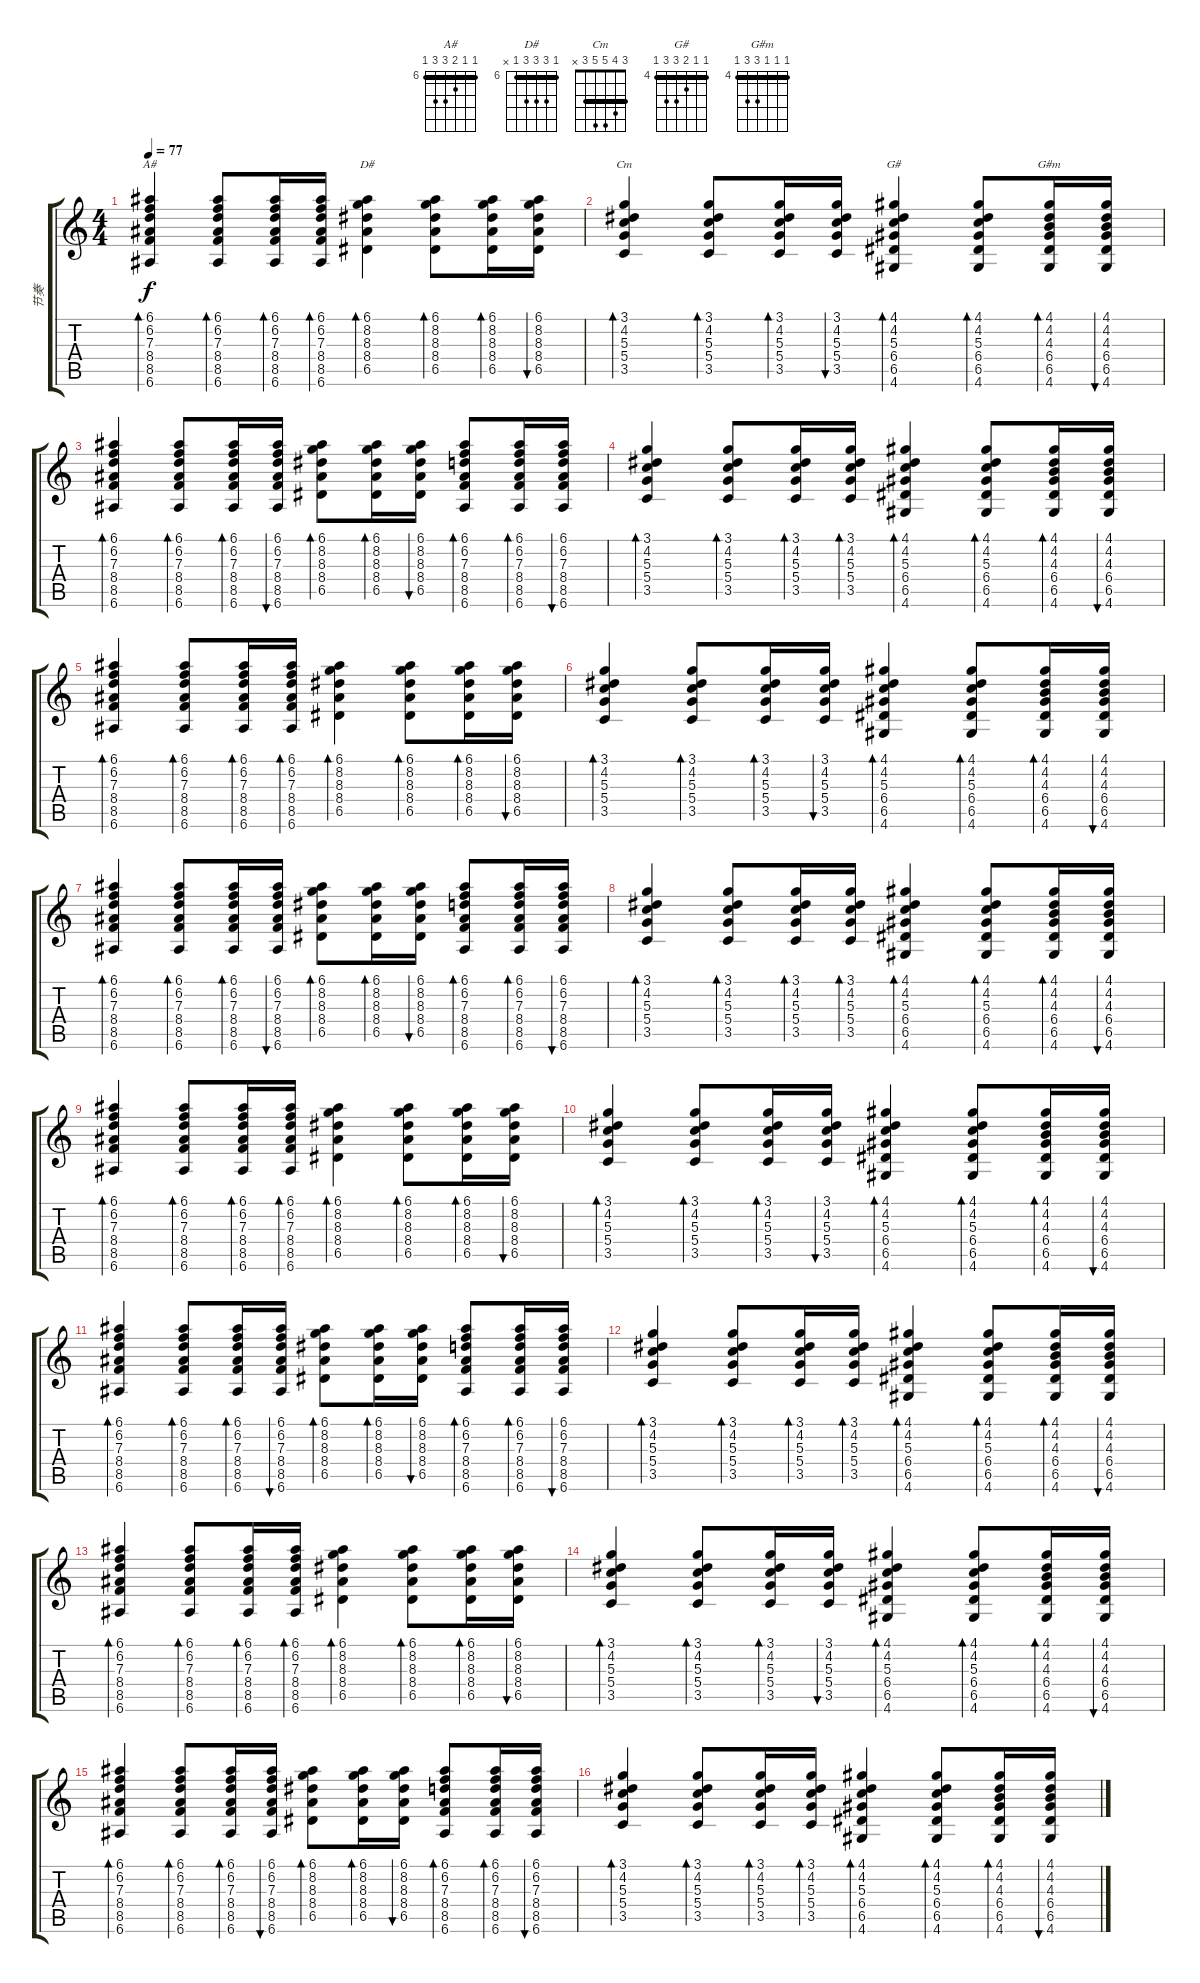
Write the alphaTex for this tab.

\track ("节奏" "节奏") {instrument acousticguitarnylon}
\staff {score tabs}
\tuning (E4 B3 G3 D3 A2 E2) {hide}
\chord ("A#" 6 6 7 8 8 6) {firstfret 6 barre 6}
\chord ("D#" 6 8 8 8 6 x) {firstfret 6 barre 6}
\chord ("Cm" 3 4 5 5 3 x) {barre 3}
\chord ("G#" 4 4 5 6 6 4) {firstfret 4 barre 4}
\chord ("G#m" 4 4 4 6 6 4) {firstfret 4 barre 4}
\ts (4 4)
\tempo 77
\clef g2
\ks c
(6.1 6.2 7.3 8.4 8.5 6.6).4{bd 60 ch "A#" dy f} (6.1 6.2 7.3 8.4 8.5 6.6).8{bd 30} (6.1 6.2 7.3 8.4 8.5 6.6).16{bd 30} (6.1 6.2 7.3 8.4 8.5 6.6).16{bd 30} (6.1 8.2 8.3 8.4 6.5).4{bd 60 ch "D#"} (6.1 8.2 8.3 8.4 6.5).8{bd 30} (6.1 8.2 8.3 8.4 6.5).16{bd 30} (6.1 8.2 8.3 8.4 6.5).16{bu 30} |
(3.1 4.2 5.3 5.4 3.5).4{bd 60 ch "Cm"} (3.1 4.2 5.3 5.4 3.5).8{bd 30} (3.1 4.2 5.3 5.4 3.5).16{bd 30} (3.1 4.2 5.3 5.4 3.5).16{bu 30} (4.1 4.2 5.3 6.4 6.5 4.6).4{bd 60 ch "G#"} (4.1 4.2 5.3 6.4 6.5 4.6).8{bd 30} (4.1 4.2 4.3 6.4 6.5 4.6).16{bd 30 ch "G#m"} (4.1 4.2 4.3 6.4 6.5 4.6).16{bu 30} |
(6.1 6.2 7.3 8.4 8.5 6.6).4{bd 60} (6.1 6.2 7.3 8.4 8.5 6.6).8{bd 30} (6.1 6.2 7.3 8.4 8.5 6.6).16{bd 30} (6.1 6.2 7.3 8.4 8.5 6.6).16{bu 30} (6.1 8.2 8.3 8.4 6.5).8{bd 30} (6.1 8.2 8.3 8.4 6.5).16{bd 30} (6.1 8.2 8.3 8.4 6.5).16{bu 30} (6.1 6.2 7.3 8.4 8.5 6.6).8{bd 30} (6.1 6.2 7.3 8.4 8.5 6.6).16{bd 30} (6.1 6.2 7.3 8.4 8.5 6.6).16{bu 30} |
(3.1 4.2 5.3 5.4 3.5).4{bd 60} (3.1 4.2 5.3 5.4 3.5).8{bd 30} (3.1 4.2 5.3 5.4 3.5).16{bd 30} (3.1 4.2 5.3 5.4 3.5).16{bd 30} (4.1 4.2 5.3 6.4 6.5 4.6).4{bd 60} (4.1 4.2 5.3 6.4 6.5 4.6).8{bd 30} (4.1 4.2 4.3 6.4 6.5 4.6).16{bd 30} (4.1 4.2 4.3 6.4 6.5 4.6).16{bu 30} |
(6.1 6.2 7.3 8.4 8.5 6.6).4{bd 60} (6.1 6.2 7.3 8.4 8.5 6.6).8{bd 30} (6.1 6.2 7.3 8.4 8.5 6.6).16{bd 30} (6.1 6.2 7.3 8.4 8.5 6.6).16{bd 30} (6.1 8.2 8.3 8.4 6.5).4{bd 60} (6.1 8.2 8.3 8.4 6.5).8{bd 30} (6.1 8.2 8.3 8.4 6.5).16{bd 30} (6.1 8.2 8.3 8.4 6.5).16{bu 30} |
(3.1 4.2 5.3 5.4 3.5).4{bd 60} (3.1 4.2 5.3 5.4 3.5).8{bd 30} (3.1 4.2 5.3 5.4 3.5).16{bd 30} (3.1 4.2 5.3 5.4 3.5).16{bu 30} (4.1 4.2 5.3 6.4 6.5 4.6).4{bd 60} (4.1 4.2 5.3 6.4 6.5 4.6).8{bd 30} (4.1 4.2 4.3 6.4 6.5 4.6).16{bd 30} (4.1 4.2 4.3 6.4 6.5 4.6).16{bu 30} |
(6.1 6.2 7.3 8.4 8.5 6.6).4{bd 60} (6.1 6.2 7.3 8.4 8.5 6.6).8{bd 30} (6.1 6.2 7.3 8.4 8.5 6.6).16{bd 30} (6.1 6.2 7.3 8.4 8.5 6.6).16{bu 30} (6.1 8.2 8.3 8.4 6.5).8{bd 30} (6.1 8.2 8.3 8.4 6.5).16{bd 30} (6.1 8.2 8.3 8.4 6.5).16{bu 30} (6.1 6.2 7.3 8.4 8.5 6.6).8{bd 30} (6.1 6.2 7.3 8.4 8.5 6.6).16{bd 30} (6.1 6.2 7.3 8.4 8.5 6.6).16{bu 30} |
(3.1 4.2 5.3 5.4 3.5).4{bd 60} (3.1 4.2 5.3 5.4 3.5).8{bd 30} (3.1 4.2 5.3 5.4 3.5).16{bd 30} (3.1 4.2 5.3 5.4 3.5).16{bd 30} (4.1 4.2 5.3 6.4 6.5 4.6).4{bd 60} (4.1 4.2 5.3 6.4 6.5 4.6).8{bd 30} (4.1 4.2 4.3 6.4 6.5 4.6).16{bd 30} (4.1 4.2 4.3 6.4 6.5 4.6).16{bu 30} |
(6.1 6.2 7.3 8.4 8.5 6.6).4{bd 60} (6.1 6.2 7.3 8.4 8.5 6.6).8{bd 30} (6.1 6.2 7.3 8.4 8.5 6.6).16{bd 30} (6.1 6.2 7.3 8.4 8.5 6.6).16{bd 30} (6.1 8.2 8.3 8.4 6.5).4{bd 60} (6.1 8.2 8.3 8.4 6.5).8{bd 30} (6.1 8.2 8.3 8.4 6.5).16{bd 30} (6.1 8.2 8.3 8.4 6.5).16{bu 30} |
(3.1 4.2 5.3 5.4 3.5).4{bd 60} (3.1 4.2 5.3 5.4 3.5).8{bd 30} (3.1 4.2 5.3 5.4 3.5).16{bd 30} (3.1 4.2 5.3 5.4 3.5).16{bu 30} (4.1 4.2 5.3 6.4 6.5 4.6).4{bd 60} (4.1 4.2 5.3 6.4 6.5 4.6).8{bd 30} (4.1 4.2 4.3 6.4 6.5 4.6).16{bd 30} (4.1 4.2 4.3 6.4 6.5 4.6).16{bu 30} |
(6.1 6.2 7.3 8.4 8.5 6.6).4{bd 60} (6.1 6.2 7.3 8.4 8.5 6.6).8{bd 30} (6.1 6.2 7.3 8.4 8.5 6.6).16{bd 30} (6.1 6.2 7.3 8.4 8.5 6.6).16{bu 30} (6.1 8.2 8.3 8.4 6.5).8{bd 30} (6.1 8.2 8.3 8.4 6.5).16{bd 30} (6.1 8.2 8.3 8.4 6.5).16{bu 30} (6.1 6.2 7.3 8.4 8.5 6.6).8{bd 30} (6.1 6.2 7.3 8.4 8.5 6.6).16{bd 30} (6.1 6.2 7.3 8.4 8.5 6.6).16{bu 30} |
(3.1 4.2 5.3 5.4 3.5).4{bd 60} (3.1 4.2 5.3 5.4 3.5).8{bd 30} (3.1 4.2 5.3 5.4 3.5).16{bd 30} (3.1 4.2 5.3 5.4 3.5).16{bd 30} (4.1 4.2 5.3 6.4 6.5 4.6).4{bd 60} (4.1 4.2 5.3 6.4 6.5 4.6).8{bd 30} (4.1 4.2 4.3 6.4 6.5 4.6).16{bd 30} (4.1 4.2 4.3 6.4 6.5 4.6).16{bu 30} |
(6.1 6.2 7.3 8.4 8.5 6.6).4{bd 60} (6.1 6.2 7.3 8.4 8.5 6.6).8{bd 30} (6.1 6.2 7.3 8.4 8.5 6.6).16{bd 30} (6.1 6.2 7.3 8.4 8.5 6.6).16{bd 30} (6.1 8.2 8.3 8.4 6.5).4{bd 60} (6.1 8.2 8.3 8.4 6.5).8{bd 30} (6.1 8.2 8.3 8.4 6.5).16{bd 30} (6.1 8.2 8.3 8.4 6.5).16{bu 30} |
(3.1 4.2 5.3 5.4 3.5).4{bd 60} (3.1 4.2 5.3 5.4 3.5).8{bd 30} (3.1 4.2 5.3 5.4 3.5).16{bd 30} (3.1 4.2 5.3 5.4 3.5).16{bu 30} (4.1 4.2 5.3 6.4 6.5 4.6).4{bd 60} (4.1 4.2 5.3 6.4 6.5 4.6).8{bd 30} (4.1 4.2 4.3 6.4 6.5 4.6).16{bd 30} (4.1 4.2 4.3 6.4 6.5 4.6).16{bu 30} |
(6.1 6.2 7.3 8.4 8.5 6.6).4{bd 60} (6.1 6.2 7.3 8.4 8.5 6.6).8{bd 30} (6.1 6.2 7.3 8.4 8.5 6.6).16{bd 30} (6.1 6.2 7.3 8.4 8.5 6.6).16{bu 30} (6.1 8.2 8.3 8.4 6.5).8{bd 30} (6.1 8.2 8.3 8.4 6.5).16{bd 30} (6.1 8.2 8.3 8.4 6.5).16{bu 30} (6.1 6.2 7.3 8.4 8.5 6.6).8{bd 30} (6.1 6.2 7.3 8.4 8.5 6.6).16{bd 30} (6.1 6.2 7.3 8.4 8.5 6.6).16{bu 30} |
(3.1 4.2 5.3 5.4 3.5).4{bd 60} (3.1 4.2 5.3 5.4 3.5).8{bd 30} (3.1 4.2 5.3 5.4 3.5).16{bd 30} (3.1 4.2 5.3 5.4 3.5).16{bd 30} (4.1 4.2 5.3 6.4 6.5 4.6).4{bd 60} (4.1 4.2 5.3 6.4 6.5 4.6).8{bd 30} (4.1 4.2 4.3 6.4 6.5 4.6).16{bd 30} (4.1 4.2 4.3 6.4 6.5 4.6).16{bu 30}
